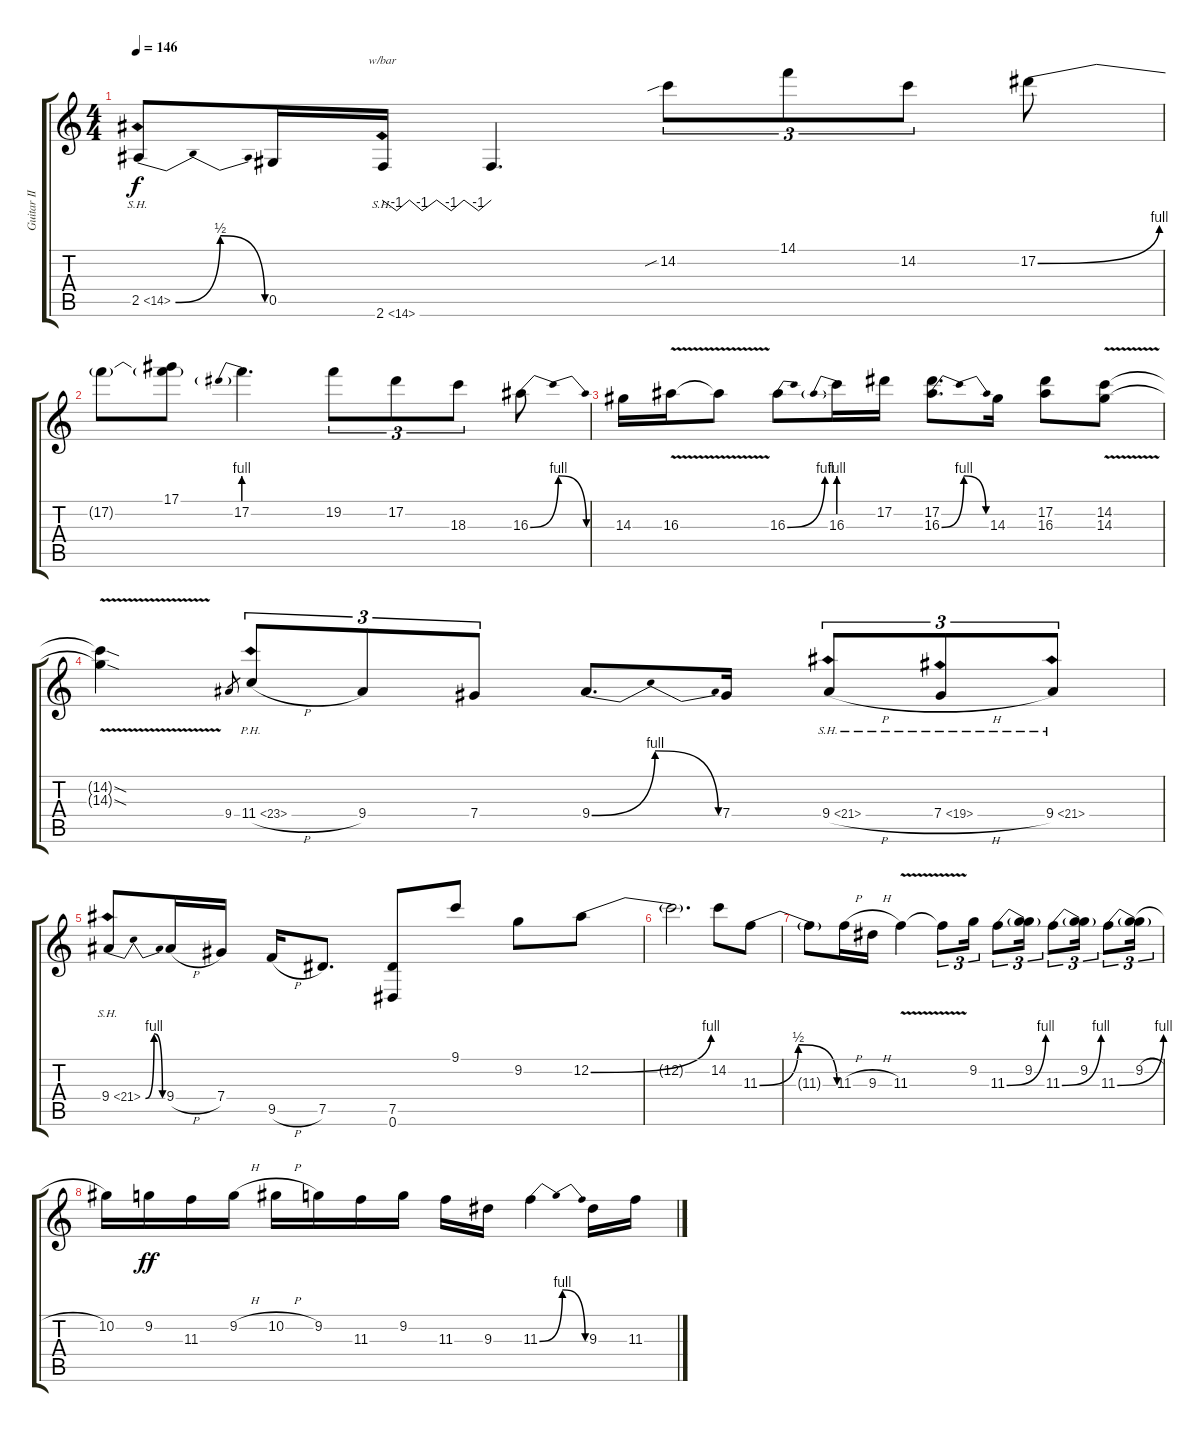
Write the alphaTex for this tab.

\track ("Guitar II" "Guitar II") {instrument distortionguitar}
\staff {score tabs}
\tuning (Eb4 Bb3 Gb3 Db3 Ab2 Eb2) {hide}
\ts (4 4)
\tempo 146
\clef g2
\ks c
2.5{be (bendrelease 0 0 30 2 30 2 60 0) sh 12}.8{dy f} 0.5.16 2.6{sh 12}.16{tbe (custom default 0 0 8 -4 15 0 22 -4 30 0 38 -4 45 0 53 -4 60 0)} 2.6{t}.4{d} 14.2{sib}.8{tu (3 2)} 14.1.8{tu (3 2)} 14.2.8{tu (3 2)} 17.2{be (bend 0 0 60 4)}.8 |
17.2{t}.8 (17.1 17.2{t}).8 17.2{be (prebend 0 4 60 4)}.4{d} 19.2.8{tu (3 2)} 17.2.8{tu (3 2)} 18.3.8{tu (3 2)} 16.3{be (bendrelease 0 0 15 4 15 4 60 0)}.8 |
14.3.16 16.3{v}.16 16.3{t}.8 16.3{be (bend 0 0 60 4)}.8 16.3{be (prebend 0 4 60 4)}.16 17.2.16 (17.2 16.3{be (bendrelease 0 0 29 4 29 4 60 0)}).8{d} 14.3.16 (17.2 16.3).8 (14.2 14.3{v}).8 |
(14.2{sod t} 14.3{sod t}).4 9.4.8{gr} 11.4{ph 12 h}.8{tu (3 2)} 9.4.8{tu (3 2)} 7.4.8{tu (3 2)} 9.4{be (bendrelease 0 0 30 4 30 4 60 0)}.8{d} 7.4.16 9.4{sh 12 h}.8{tu (3 2)} 7.4{sh 12 h}.8{tu (3 2)} 9.4{sh 12}.8{tu (3 2)} |
9.4{be (bendrelease 0 0 20 4 29 4 60 0) sh 12}.8 9.4{h}.16 7.4.16 9.5{h}.16 7.5.8{d} (7.5 0.6).8 9.1.8 9.2.8 12.2{be (bend 0 0 60 4)}.8 |
12.2{t}.2{d} 14.2.8 11.3{be (bendrelease 0 0 29 2 29 2 60 0)}.8 |
11.3{t}.8 11.3{h}.16 9.3{h}.16 11.3{v}.4 11.3{t}.8{tu (3 2)} 9.2.16{tu (3 2)} 11.3{be (bend 0 0 60 4)}.8{tu (3 2)} (9.2 11.3{t}).16{tu (3 2)} 11.3{be (bend 0 0 60 4)}.8{tu (3 2)} (9.2 11.3{t}).16{tu (3 2)} 11.3{be (bend 0 0 60 4)}.8{tu (3 2)} (9.2{h} 11.3{t}).16{tu (3 2)} |
10.2.16 9.2.16{dy ff} 11.3.16 9.2{h}.16 10.2{h}.16 9.2.16 11.3.16 9.2.16 11.3.16 9.3.16 11.3{be (bendrelease 0 0 36 4 36 4 60 0)}.4 9.3.16 11.3.16
